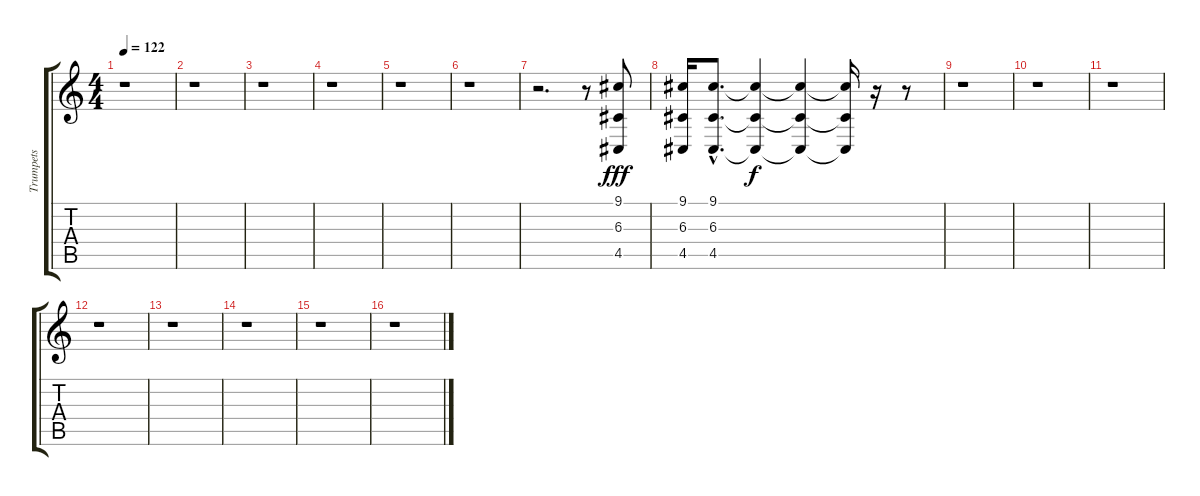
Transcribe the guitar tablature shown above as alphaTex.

\track ("Trumpets" "Trumpets") {instrument trumpet}
\staff {score tabs}
\tuning (E4 B3 G3 D3 A2 E2) {hide}
\ts (4 4)
\tempo 122
\clef g2
\ks c
r.1{dy fff instrument trumpet} |
r.1 |
r.1 |
r.1 |
r.1 |
r.1 |
r.2{d} r.8 (9.1 6.3 4.5).8 |
(9.1 6.3 4.5).16 (9.1{hac} 6.3{hac} 4.5{hac}).8{d} (9.1{t} 6.3{t} 4.5{t}).4{dy f} (9.1{t} 6.3{t} 4.5{t}).4 (9.1{t} 6.3{t} 4.5{t}).16 r.16 r.8 |
r.1 |
r.1 |
r.1 |
r.1 |
r.1 |
r.1 |
r.1 |
r.1
